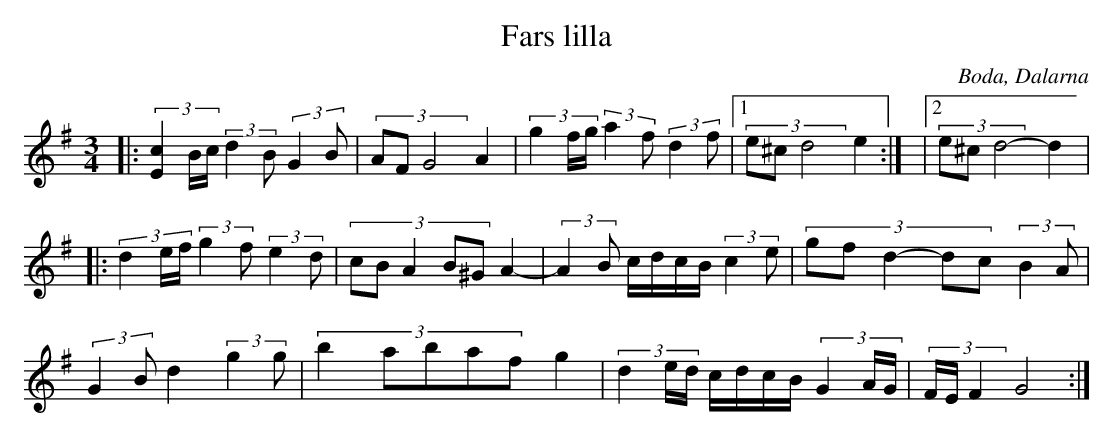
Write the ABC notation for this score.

X:1
T:Fars lilla
O:Boda, Dalarna
M:3/4
L:1/16
K:G
|: (3[cE]4Bc (3:2:2 d4B2 (3:2:2 G4B2 | (3A2F2G8 A4 |(3g4fg (3:2:2 a4f2 (3:2:2 d4f2 |1 (3e2^c2d8 e4 :| |2 (3e2^c2d8- d4 |
|: (3d4ef (3:2:2 g4f2 (3:2:2 e4d2 | (3:2:5 c2B2A4B2^G2 A4- | (3:2:2 A4B2 cdcB (3:2:2 c4e2 | (3:4:5 g2f2d4-d2c2 (3:2:2 B4A2 |
(3:2:2 G4B2 d4 (3:2:2 g4g2 | (3:4:5 b4a2b2a2f2 g4 | (3d4ed cdcB (3G4AG | (3FEF4 G8 :|
